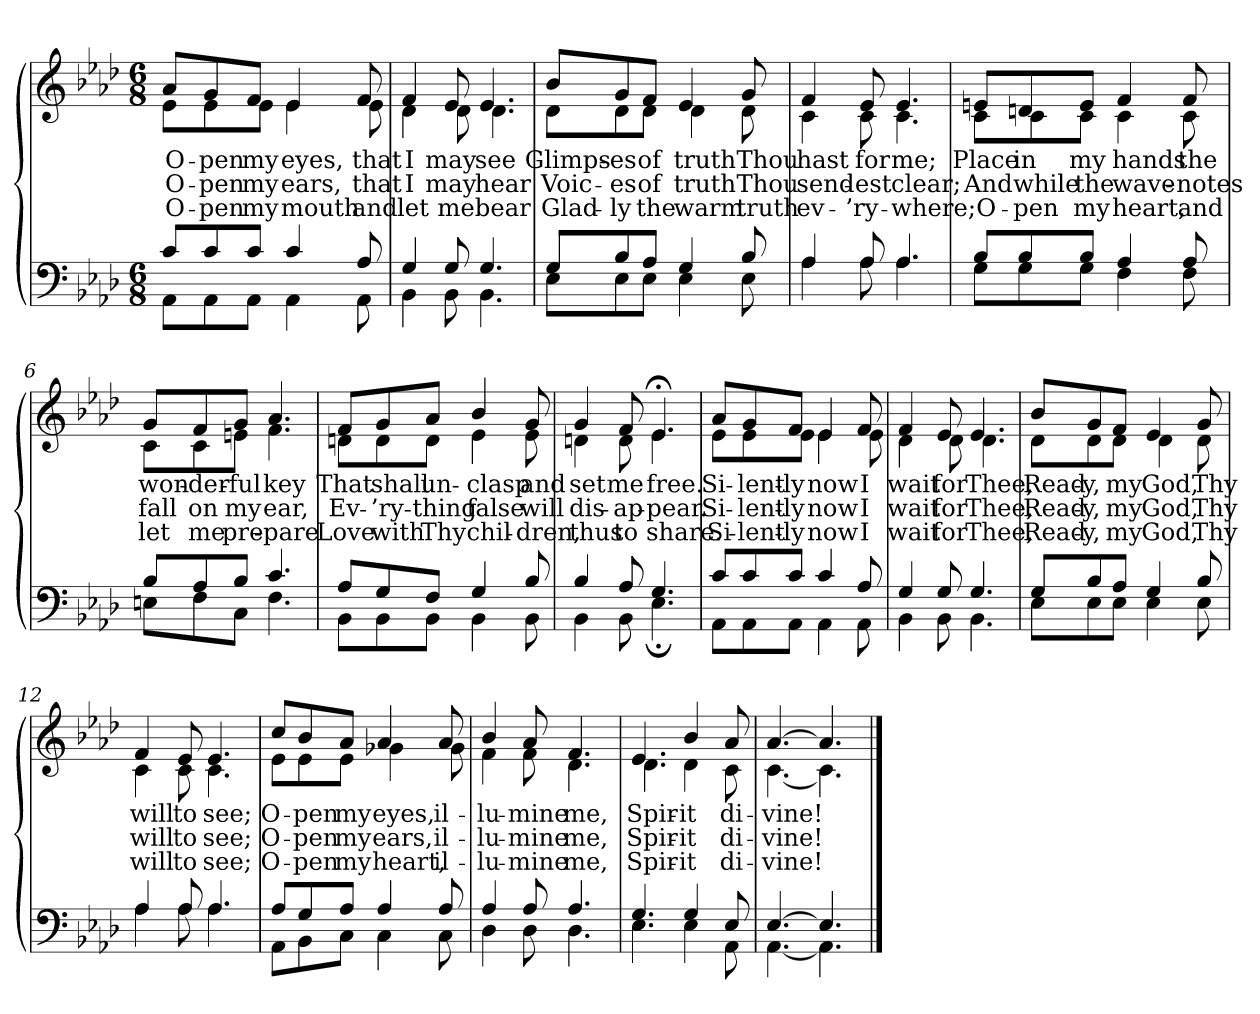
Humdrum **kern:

**kern	**kern	**text	**text	**text
*part2	*part1	*part1	*part1	*part1
*staff2	*staff1	*staff1	*staff1	*staff1
*clefF4	*clefG2	*	*	*
*k[b-e-a-d-]	*k[b-e-a-d-]	*	*	*
*M6/8	*M6/8	*	*	*
=1	=1	=1	=1	=1
*^	*	*	*	*
!	!	!LO:TX:b:i:t=Verse	!	!	!
!	!	!	!LO:LY:b	!LO:LY:b	!LO:LY:b
*	*	*^	*	*	*
8c/L	8AA-\L	8a-/L	8e-\L	O-	O-	O-
!	!	!	!	!LO:LY:b	!LO:LY:b	!LO:LY:b
8c/	8AA-\	8g/	8e-\	-pen	-pen	-pen
!	!	!	!	!LO:LY:b	!LO:LY:b	!LO:LY:b
8c/J	8AA-\J	8f/J	8e-\J	my	my	my
!	!	!	!	!LO:LY:b	!LO:LY:b	!LO:LY:b
4c/	4AA-\	4e-/	4e-\	eyes,	ears,	mouth
!	!	!	!	!LO:LY:b	!LO:LY:b	!LO:LY:b
8A-/	8AA-\	8f/	8e-\	that	that	and
=2	=2	=2	=2	=2	=2	=2
!	!	!	!	!LO:LY:b	!LO:LY:b	!LO:LY:b
4G/	4BB-\	4f/	4d-\	I	I	let
!	!	!	!	!LO:LY:b	!LO:LY:b	!LO:LY:b
8G/	8BB-\	8e-/	8d-\	may	may	me
!	!	!	!	!LO:LY:b	!LO:LY:b	!LO:LY:b
4.G/	4.BB-\	4.e-/	4.d-\	see	hear	bear
!!LO:LB:g=z	!!
=3	=3	=3	=3	=3	=3	=3
!	!	!	!	!LO:LY:b	!LO:LY:b	!LO:LY:b
8G/L	8E-\L	8b-/L	8d-\L	Glimps-	Voic-	Glad-
!	!	!	!	!LO:LY:b	!LO:LY:b	!LO:LY:b
8B-/	8E-\	8g/	8d-\	-es	-es	-ly
!	!	!	!	!LO:LY:b	!LO:LY:b	!LO:LY:b
8A-/J	8E-\J	8f/J	8d-\J	of	of	the
!	!	!	!	!LO:LY:b	!LO:LY:b	!LO:LY:b
4G/	4E-\	4e-/	4d-\	truth	truth	warm
!	!	!	!	!LO:LY:b	!LO:LY:b	!LO:LY:b
8B-/	8E-\	8g/	8d-\	Thou	Thou	truth
=4	=4	=4	=4	=4	=4	=4
!	!	!	!	!LO:LY:b	!LO:LY:b	!LO:LY:b
4A-/	4A-\	4f/	4c\	hast	send-	ev-
!	!	!	!	!LO:LY:b	!LO:LY:b	!LO:LY:b
8A-/	8A-\	8e-/	8c\	for	-est	-’ry-
!	!	!	!	!LO:LY:b	!LO:LY:b	!LO:LY:b
4.A-/	4.A-\	4.e-/	4.c\	me;	clear;	-where;
!!LO:LB:g=z	!!
=5	=5	=5	=5	=5	=5	=5
!	!	!	!	!LO:LY:b	!LO:LY:b	!LO:LY:b
8B-/L	8G\L	8en/L	8c\L	Place	And	O-
!	!	!	!	!LO:LY:b	!LO:LY:b	!LO:LY:b
8B-/	8G\	8dn/	8c\	in	while	-pen
!	!	!	!	!LO:LY:b	!LO:LY:b	!LO:LY:b
8B-/J	8G\J	8e/J	8c\J	my	the	my
!	!	!	!	!LO:LY:b	!LO:LY:b	!LO:LY:b
4A-/	4F\	4f/	4c\	hands	wave--	heart,
!	!	!	!	!LO:LY:b	!LO:LY:b	!LO:LY:b
8A-/	8F\	8f/	8c\	the	-notes	and
=6	=6	=6	=6	=6	=6	=6
!	!	!	!	!LO:LY:b	!LO:LY:b	!LO:LY:b
8B-/L	8En\L	8g/L	8c\L	won-	fall	let
!	!	!	!	!LO:LY:b	!LO:LY:b	!LO:LY:b
8A-/	8F\	8f/	8c\	-der-	on	me
!	!	!	!	!LO:LY:b	!LO:LY:b	!LO:LY:b
8B-/J	8C\J	8g/J	8en\J	-ful	my	pre-
!	!	!	!	!LO:LY:b	!LO:LY:b	!LO:LY:b
4.c/	4.F\	4.a-/	4.f\	key	ear,	-pare
!!LO:LB:g=z	!!
=7	=7	=7	=7	=7	=7	=7
!	!	!	!	!LO:LY:b	!LO:LY:b	!LO:LY:b
8A-/L	8BB-\L	8f/L	8dn\L	That	Ev-	Love
!	!	!	!	!LO:LY:b	!LO:LY:b	!LO:LY:b
8G/	8BB-\	8g/	8d\	shall	-’ry-	with
!	!	!	!	!LO:LY:b	!LO:LY:b	!LO:LY:b
8F/J	8BB-\J	8a-/J	8d\J	un-	-thing	Thy
!	!	!	!	!LO:LY:b	!LO:LY:b	!LO:LY:b
4G/	4BB-\	4b-/	4e-\	-clasp	false	chil-
!	!	!	!	!LO:LY:b	!LO:LY:b	!LO:LY:b
8B-/	8BB-\	8g/	8e-\	and	will	-dren,
=8	=8	=8	=8	=8	=8	=8
!	!	!	!	!LO:LY:b	!LO:LY:b	!LO:LY:b
4B-/	4BB-\	4g/	4dn\	set	dis-	thus
!	!	!	!	!LO:LY:b	!LO:LY:b	!LO:LY:b
8A-/	8BB-\	8f/	8d\	me	-ap-	to
!	!	!	!	!LO:LY:b	!LO:LY:b	!LO:LY:b
4.G/	4.E-;\	4.e-;</	4.e-\	free.	-pear.	share.
!!LO:LB:g=z	!!
=9	=9	=9	=9	=9	=9	=9
!	!	!	!	!LO:LY:b	!LO:LY:b	!LO:LY:b
8c/L	8AA-\L	8a-/L	8e-\L	Si-	Si-	Si-
!	!	!	!	!LO:LY:b	!LO:LY:b	!LO:LY:b
8c/	8AA-\	8g/	8e-\	-lent-	-lent-	-lent-
!	!	!	!	!LO:LY:b	!LO:LY:b	!LO:LY:b
8c/J	8AA-\J	8f/J	8e-\J	-ly	-ly	-ly
!	!	!	!	!LO:LY:b	!LO:LY:b	!LO:LY:b
4c/	4AA-\	4e-/	4e-\	now	now	now
!	!	!	!	!LO:LY:b	!LO:LY:b	!LO:LY:b
8A-/	8AA-\	8f/	8e-\	I	I	I
=10	=10	=10	=10	=10	=10	=10
!	!	!	!	!LO:LY:b	!LO:LY:b	!LO:LY:b
4G/	4BB-\	4f/	4d-\	wait	wait	wait
!	!	!	!	!LO:LY:b	!LO:LY:b	!LO:LY:b
8G/	8BB-\	8e-/	8d-\	for	for	for
!	!	!	!	!LO:LY:b	!LO:LY:b	!LO:LY:b
4.G/	4.BB-\	4.e-/	4.d-\	Thee,	Thee,	Thee,
!!LO:LB:g=z	!!
=11	=11	=11	=11	=11	=11	=11
!	!	!	!	!LO:LY:b	!LO:LY:b	!LO:LY:b
8G/L	8E-\L	8b-/L	8d-\L	Read-	Read-	Read-
!	!	!	!	!LO:LY:b	!LO:LY:b	!LO:LY:b
8B-/	8E-\	8g/	8d-\	-y,	-y,	-y,
!	!	!	!	!LO:LY:b	!LO:LY:b	!LO:LY:b
8A-/J	8E-\J	8f/J	8d-\J	my	my	my
!	!	!	!	!LO:LY:b	!LO:LY:b	!LO:LY:b
4G/	4E-\	4e-/	4d-\	God,	God,	God,
!	!	!	!	!LO:LY:b	!LO:LY:b	!LO:LY:b
8B-/	8E-\	8g/	8d-\	Thy	Thy	Thy
=12	=12	=12	=12	=12	=12	=12
!	!	!	!	!LO:LY:b	!LO:LY:b	!LO:LY:b
4A-/	4A-\	4f/	4c\	will	will	will
!	!	!	!	!LO:LY:b	!LO:LY:b	!LO:LY:b
8A-/	8A-\	8e-/	8c\	to	to	to
!	!	!	!	!LO:LY:b	!LO:LY:b	!LO:LY:b
4.A-/	4.A-\	4.e-/	4.c\	see;	see;	see;
!!LO:LB:g=z	!!
=13	=13	=13	=13	=13	=13	=13
!	!	!	!	!LO:LY:b	!LO:LY:b	!LO:LY:b
8A-/L	8AA-\L	8cc/L	8e-\L	O-	O-	O-
!	!	!	!	!LO:LY:b	!LO:LY:b	!LO:LY:b
8G/	8BB-\	8b-/	8e-\	-pen	-pen	-pen
!	!	!	!	!LO:LY:b	!LO:LY:b	!LO:LY:b
8A-/J	8C\J	8a-/J	8e-\J	my	my	my
!	!	!	!	!LO:LY:b	!LO:LY:b	!LO:LY:b
4A-/	4C\	4a-/	4g-X\	eyes,	ears,	heart,
!	!	!	!	!LO:LY:b	!LO:LY:b	!LO:LY:b
8A-/	8C\	8a-/	8g-\	il-	il-	il-
=14	=14	=14	=14	=14	=14	=14
!	!	!	!	!LO:LY:b	!LO:LY:b	!LO:LY:b
4A-/	4D-\	4b-/	4f\	-lu-	-lu-	-lu-
!	!	!	!	!LO:LY:b	!LO:LY:b	!LO:LY:b
8A-/	8D-\	8a-/	8f\	-mine	-mine	-mine
!	!	!	!	!LO:LY:b	!LO:LY:b	!LO:LY:b
4.A-/	4.D-\	4.f/	4.d-\	me,	me,	me,
!!LO:LB:g=z	!!
=15	=15	=15	=15	=15	=15	=15
!	!	!	!	!LO:LY:b	!LO:LY:b	!LO:LY:b
4.G/	4.E-\	4.e-/	4.d-\	Spir-	Spir-	Spir-
!	!	!	!	!LO:LY:b	!LO:LY:b	!LO:LY:b
4G/	4E-\	4b-/	4d-\	-it	-it	-it
!	!	!	!	!LO:LY:b	!LO:LY:b	!LO:LY:b
8E-/	8AA-\	8a-/	8c\	di-	di-	di-
=16	=16	=16	=16	=16	=16	=16
!	!	!	!	!LO:LY:b	!LO:LY:b	!LO:LY:b
[4.E-/	[4.AA-\	[4.a-/	[4.c\	-vine!	-vine!	-vine!
4.E-/]	4.AA-\]	4.a-/]	4.c\]	.	.	.
*v	*v	*	*	*	*	*
*	*v	*v	*	*	*
==	==	==	==	==
*-	*-	*-	*-	*-
